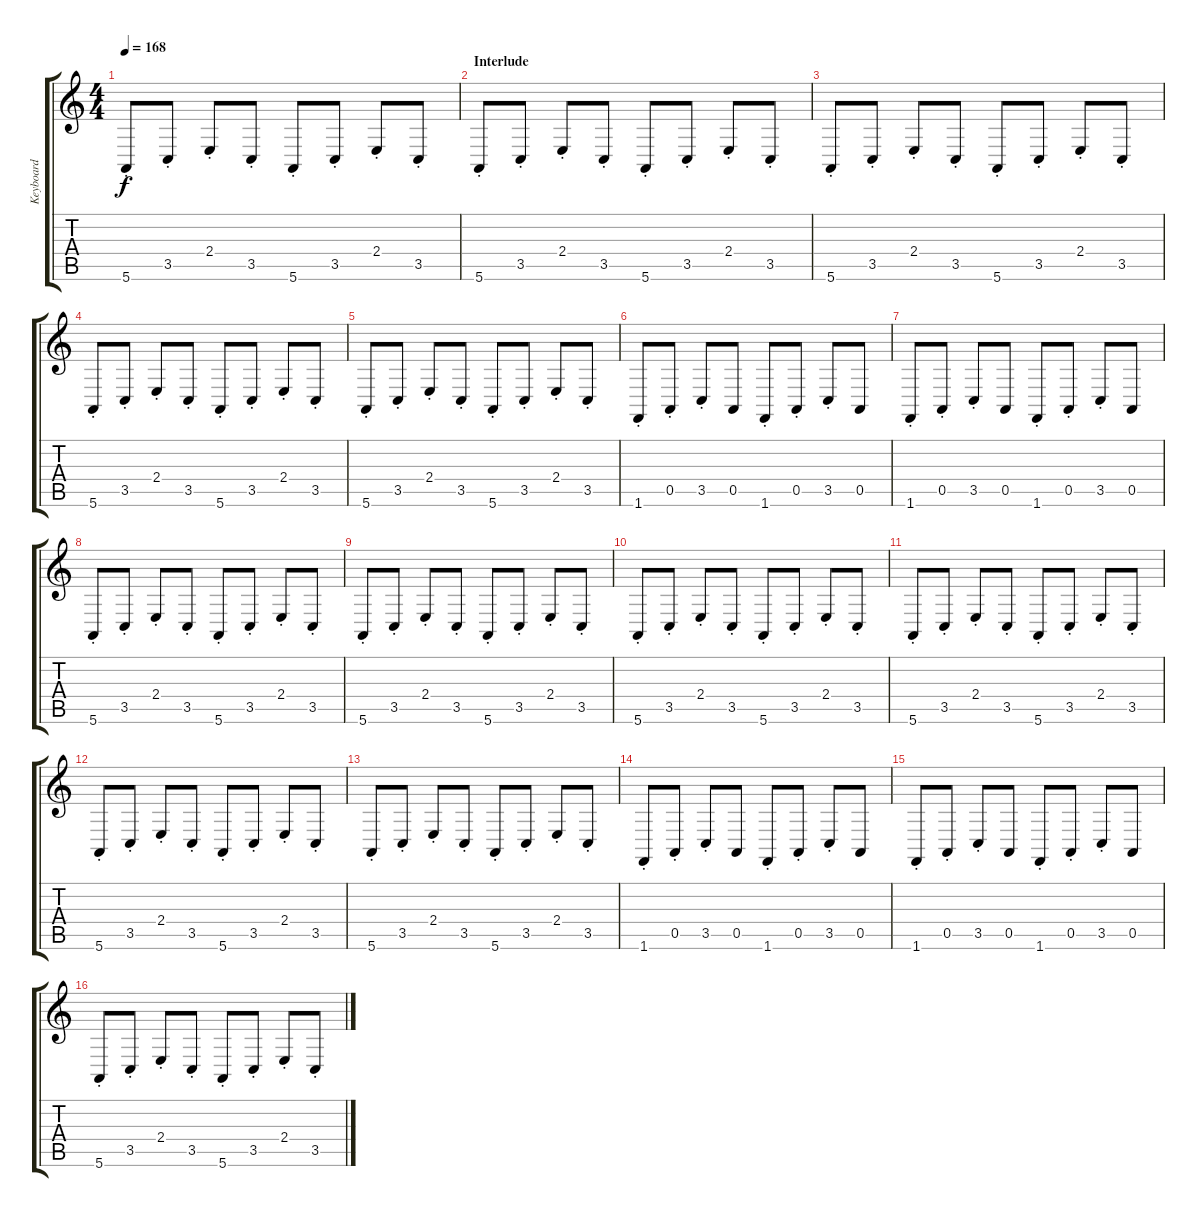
\track ("Keyboard" "Keyboard") {instrument lead1square}
\staff {score tabs}
\tuning (E4 B3 G3 D3 A2 E2) {hide}
\ts (4 4)
\tempo 168
\clef g2
\ks c
5.6{st}.8{dy f} 3.5{st}.8 2.4{st}.8 3.5{st}.8 5.6{st}.8 3.5{st}.8 2.4{st}.8 3.5{st}.8 |
\section ("" "Interlude")
5.6{st}.8 3.5{st}.8 2.4{st}.8 3.5{st}.8 5.6{st}.8 3.5{st}.8 2.4{st}.8 3.5{st}.8 |
5.6{st}.8 3.5{st}.8 2.4{st}.8 3.5{st}.8 5.6{st}.8 3.5{st}.8 2.4{st}.8 3.5{st}.8 |
5.6{st}.8 3.5{st}.8 2.4{st}.8 3.5{st}.8 5.6{st}.8 3.5{st}.8 2.4{st}.8 3.5{st}.8 |
5.6{st}.8 3.5{st}.8 2.4{st}.8 3.5{st}.8 5.6{st}.8 3.5{st}.8 2.4{st}.8 3.5{st}.8 |
1.6{st}.8 0.5{st}.8 3.5{st}.8 0.5.8 1.6{st}.8 0.5{st}.8 3.5{st}.8 0.5.8 |
1.6{st}.8 0.5{st}.8 3.5{st}.8 0.5.8 1.6{st}.8 0.5{st}.8 3.5{st}.8 0.5.8 |
5.6{st}.8 3.5{st}.8 2.4{st}.8 3.5{st}.8 5.6{st}.8 3.5{st}.8 2.4{st}.8 3.5{st}.8 |
5.6{st}.8 3.5{st}.8 2.4{st}.8 3.5{st}.8 5.6{st}.8 3.5{st}.8 2.4{st}.8 3.5{st}.8 |
5.6{st}.8 3.5{st}.8 2.4{st}.8 3.5{st}.8 5.6{st}.8 3.5{st}.8 2.4{st}.8 3.5{st}.8 |
5.6{st}.8 3.5{st}.8 2.4{st}.8 3.5{st}.8 5.6{st}.8 3.5{st}.8 2.4{st}.8 3.5{st}.8 |
5.6{st}.8 3.5{st}.8 2.4{st}.8 3.5{st}.8 5.6{st}.8 3.5{st}.8 2.4{st}.8 3.5{st}.8 |
5.6{st}.8 3.5{st}.8 2.4{st}.8 3.5{st}.8 5.6{st}.8 3.5{st}.8 2.4{st}.8 3.5{st}.8 |
1.6{st}.8 0.5{st}.8 3.5{st}.8 0.5.8 1.6{st}.8 0.5{st}.8 3.5{st}.8 0.5.8 |
1.6{st}.8 0.5{st}.8 3.5{st}.8 0.5.8 1.6{st}.8 0.5{st}.8 3.5{st}.8 0.5.8 |
5.6{st}.8 3.5{st}.8 2.4{st}.8 3.5{st}.8 5.6{st}.8 3.5{st}.8 2.4{st}.8 3.5{st}.8
